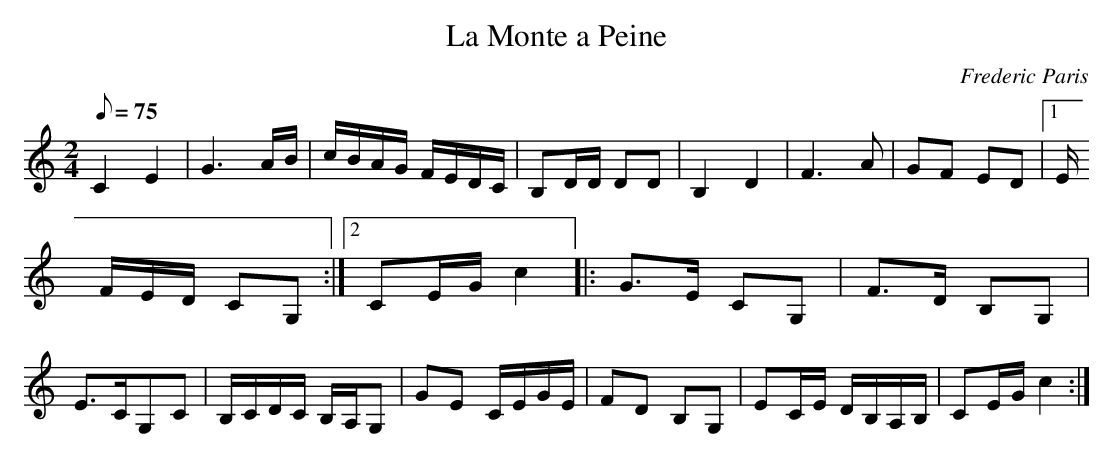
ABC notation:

X:1
T:La Monte a Peine
M:2/4
L:1/8
Q:75
C:Frederic Paris
K:C
C2E2|G3A/2B/2|c/2B/2A/2G/2 F/2E/2D/2C/2|B,D/2D/2 DD|B,2D2|F3A|GF ED|1E/2
F/2E/2D/2 CG,:|2CE/2G/2 c2|:G>E CG,|F>D B,G,|E>CG,C|B,/2C/2D/2C/2 B,/2A,/2G,|GE C/E/G/E/|FD B,G,|EC/E/ D/B,/A,/B,/|CE/2G/2 c2:|
